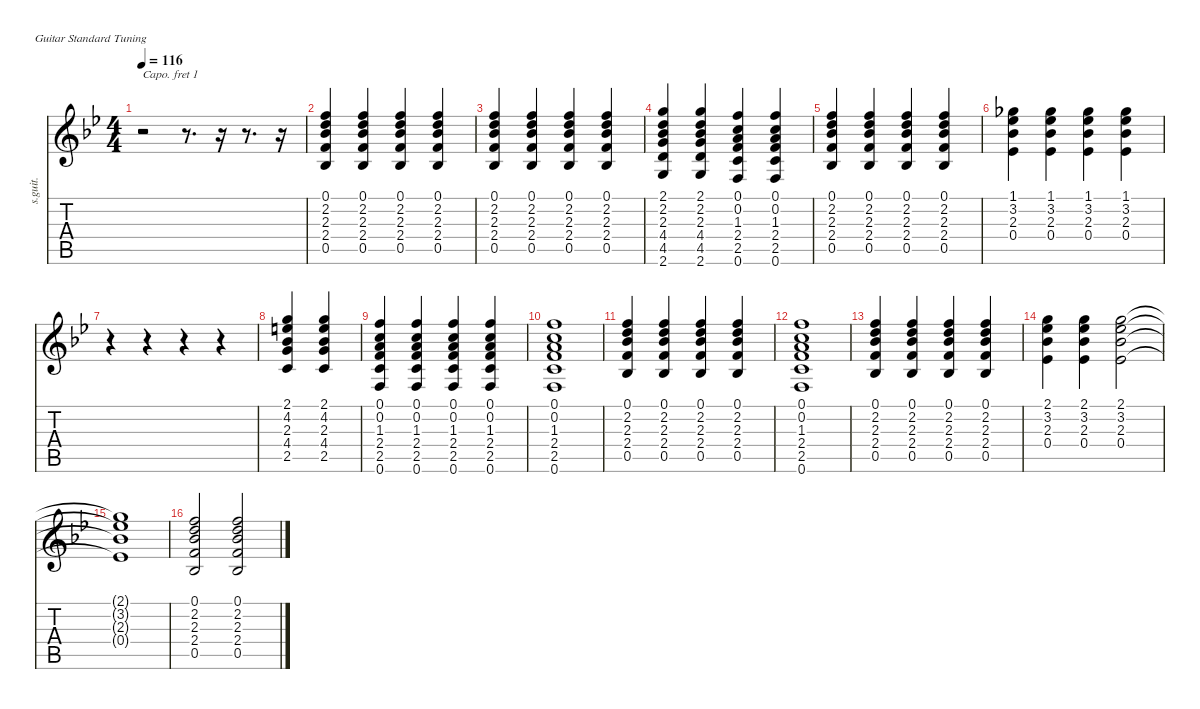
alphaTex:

\defaultSystemsLayout 4
\hideDynamics
\bracketExtendMode nobrackets
\otherSystemsTrackNameOrientation horizontal
\track ("Steel Guitar" "s.guit.") {mute instrument acousticguitarsteel}
\staff {score tabs}
\capo 1
\tuning (E4 B3 G3 D3 A2 E2)
\ts (4 4)
\tempo 116
\clef g2
\ks bb
r.2{dy mf instrument acousticguitarsteel beam Down} r.8{d beam Down} r.16{beam Down} r.8{d beam Down} r.16{beam Down} |
(0.5{acc b} 2.4{acc forcenatural} 2.3{acc b} 2.2{acc forcenatural} 0.1{acc forcenatural}).4{beam Up} (0.5{acc b} 2.4{acc forcenatural} 2.3{acc b} 2.2{acc forcenatural} 0.1{acc forcenatural}).4{beam Up} (0.5{acc b} 2.4{acc forcenatural} 2.3{acc b} 2.2{acc forcenatural} 0.1{acc forcenatural}).4{beam Up} (0.5{acc b} 2.4{acc forcenatural} 2.3{acc b} 2.2{acc forcenatural} 0.1{acc forcenatural}).4{beam Up} |
(0.5{acc b} 2.4{acc forcenatural} 2.3{acc b} 2.2{acc forcenatural} 0.1{acc forcenatural}).4{beam Up} (0.5{acc b} 2.4{acc forcenatural} 2.3{acc b} 2.2{acc forcenatural} 0.1{acc forcenatural}).4{beam Up} (0.5{acc b} 2.4{acc forcenatural} 2.3{acc b} 2.2{acc forcenatural} 0.1{acc forcenatural}).4{beam Up} (0.5{acc b} 2.4{acc forcenatural} 2.3{acc b} 2.2{acc forcenatural} 0.1{acc forcenatural}).4{beam Up} |
(2.6{acc forcenatural} 4.5{acc forcenatural} 4.4{acc forcenatural} 2.3{acc b} 2.2{acc forcenatural} 2.1{acc forcenatural}).4{beam Up} (2.6{acc forcenatural} 4.5{acc forcenatural} 4.4{acc forcenatural} 2.3{acc b} 2.2{acc forcenatural} 2.1{acc forcenatural}).4{beam Up} (0.1{acc forcenatural} 0.2{acc forcenatural} 1.3{acc forcenatural} 2.4{acc forcenatural} 2.5{acc forcenatural} 0.6{acc forcenatural}).4{beam Up} (0.1{acc forcenatural} 0.2{acc forcenatural} 1.3{acc forcenatural} 2.4{acc forcenatural} 2.5{acc forcenatural} 0.6{acc forcenatural}).4{beam Up} |
(0.5{acc b} 2.4{acc forcenatural} 2.3{acc b} 2.2{acc forcenatural} 0.1{acc forcenatural}).4{beam Up} (0.5{acc b} 2.4{acc forcenatural} 2.3{acc b} 2.2{acc forcenatural} 0.1{acc forcenatural}).4{beam Up} (0.5{acc b} 2.4{acc forcenatural} 2.3{acc b} 2.2{acc forcenatural} 0.1{acc forcenatural}).4{beam Up} (0.5{acc b} 2.4{acc forcenatural} 2.3{acc b} 2.2{acc forcenatural} 0.1{acc forcenatural}).4{beam Up} |
(0.4{acc b} 2.3{acc b} 3.2{acc b} 1.1{acc b}).4{beam Down} (0.4{acc b} 2.3{acc b} 3.2{acc b} 1.1{acc b}).4{beam Down} (0.4{acc b} 2.3{acc b} 3.2{acc b} 1.1{acc b}).4{beam Down} (0.4{acc b} 2.3{acc b} 3.2{acc b} 1.1{acc b}).4{beam Down} |
r.4{beam Down} r.4{beam Down} r.4{beam Down} r.4{beam Down} |
(2.5{acc forcenatural} 4.4{acc forcenatural} 2.3{acc b} 4.2{acc forcenatural} 2.1{acc forcenatural}).4{beam Up} (2.5{acc forcenatural} 4.4{acc forcenatural} 2.3{acc b} 4.2{acc forcenatural} 2.1{acc forcenatural}).4{beam Up} |
(0.6{acc forcenatural} 2.4{acc forcenatural} 1.3{acc forcenatural} 0.2{acc forcenatural} 0.1{acc forcenatural} 2.5{acc forcenatural}).4{beam Up} (0.6{acc forcenatural} 2.5{acc forcenatural} 2.4{acc forcenatural} 1.3{acc forcenatural} 0.2{acc forcenatural} 0.1{acc forcenatural}).4{beam Up} (0.6{acc forcenatural} 2.5{acc forcenatural} 2.4{acc forcenatural} 1.3{acc forcenatural} 0.2{acc forcenatural} 0.1{acc forcenatural}).4{beam Up} (0.6{acc forcenatural} 2.5{acc forcenatural} 2.4{acc forcenatural} 1.3{acc forcenatural} 0.2{acc forcenatural} 0.1{acc forcenatural}).4{beam Up} |
(0.6{acc forcenatural} 2.5{acc forcenatural} 2.4{acc forcenatural} 1.3{acc forcenatural} 0.2{acc forcenatural} 0.1{acc forcenatural}).1{beam Up} |
(0.5{acc b} 2.4{acc forcenatural} 2.3{acc b} 2.2{acc forcenatural} 0.1{acc forcenatural}).4{beam Up} (0.5{acc b} 2.4{acc forcenatural} 2.3{acc b} 2.2{acc forcenatural} 0.1{acc forcenatural}).4{beam Up} (0.5{acc b} 2.4{acc forcenatural} 2.3{acc b} 2.2{acc forcenatural} 0.1{acc forcenatural}).4{beam Up} (0.5{acc b} 2.4{acc forcenatural} 2.3{acc b} 2.2{acc forcenatural} 0.1{acc forcenatural}).4{beam Up} |
(0.6{acc forcenatural} 2.5{acc forcenatural} 2.4{acc forcenatural} 1.3{acc forcenatural} 0.2{acc forcenatural} 0.1{acc forcenatural}).1{beam Up} |
(0.5{acc b} 2.4{acc forcenatural} 2.3{acc b} 2.2{acc forcenatural} 0.1{acc forcenatural}).4{beam Up} (0.5{acc b} 2.4{acc forcenatural} 2.3{acc b} 2.2{acc forcenatural} 0.1{acc forcenatural}).4{beam Up} (0.5{acc b} 2.4{acc forcenatural} 2.3{acc b} 2.2{acc forcenatural} 0.1{acc forcenatural}).4{beam Up} (0.5{acc b} 2.4{acc forcenatural} 2.3{acc b} 2.2{acc forcenatural} 0.1{acc forcenatural}).4{beam Up} |
(0.4{acc b} 2.3{acc b} 3.2{acc b} 2.1{acc forcenatural}).4{beam Down} (0.4{acc b} 2.3{acc b} 3.2{acc b} 2.1{acc forcenatural}).4{beam Down} (0.4{acc b} 2.3{acc b} 3.2{acc b} 2.1{acc forcenatural}).2{beam Down} |
(0.4{t acc b} 2.3{t acc b} 3.2{t acc b} 2.1{t acc forcenatural}).1{beam Down} |
(0.5{acc b} 2.4{acc forcenatural} 2.3{acc b} 2.2{acc forcenatural} 0.1{acc forcenatural}).2{beam Up} (0.5{acc b} 2.4{acc forcenatural} 2.3{acc b} 2.2{acc forcenatural} 0.1{acc forcenatural}).2{beam Up}
